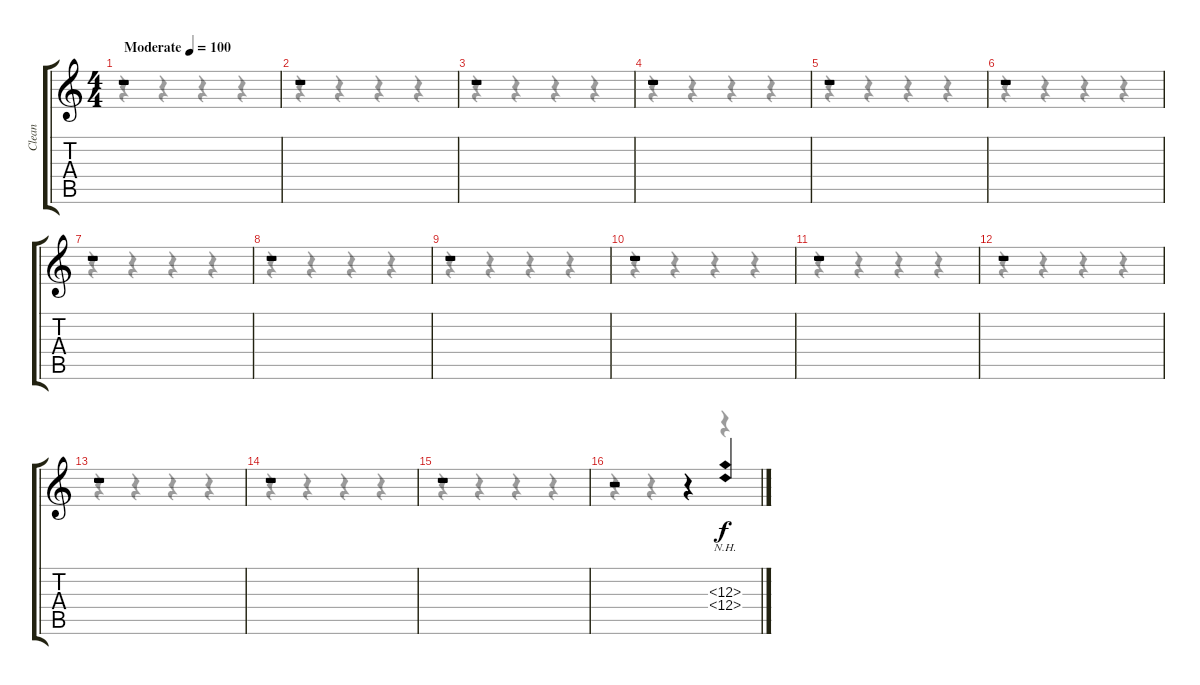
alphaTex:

\track ("Clean" "Clean") {instrument electricguitarclean}
\staff {score tabs}
\tuning (E4 B3 G3 D3 A2 E2) {hide}
\voice
\ts (4 4)
\tempo (100 "Moderate")
\clef g2
\ks c
r.1{dy f instrument electricguitarclean} |
r.1 |
r.1 |
r.1 |
r.1 |
r.1 |
r.1 |
r.1 |
r.1 |
r.1 |
r.1 |
r.1 |
r.1 |
r.1 |
r.1 |
r.2 r.4 (12.3{nh} 12.4{nh}).4
\voice
\clef g2
\ottava regular
\simile none
\ks c
r.4{dy f} r.4 r.4 r.4 |
r.4 r.4 r.4 r.4 |
r.4 r.4 r.4 r.4 |
r.4 r.4 r.4 r.4 |
r.4 r.4 r.4 r.4 |
r.4 r.4 r.4 r.4 |
r.4 r.4 r.4 r.4 |
r.4 r.4 r.4 r.4 |
r.4 r.4 r.4 r.4 |
r.4 r.4 r.4 r.4 |
r.4 r.4 r.4 r.4 |
r.4 r.4 r.4 r.4 |
r.4 r.4 r.4 r.4 |
r.4 r.4 r.4 r.4 |
r.4 r.4 r.4 r.4 |
r.4 r.4 r.4 r.4
